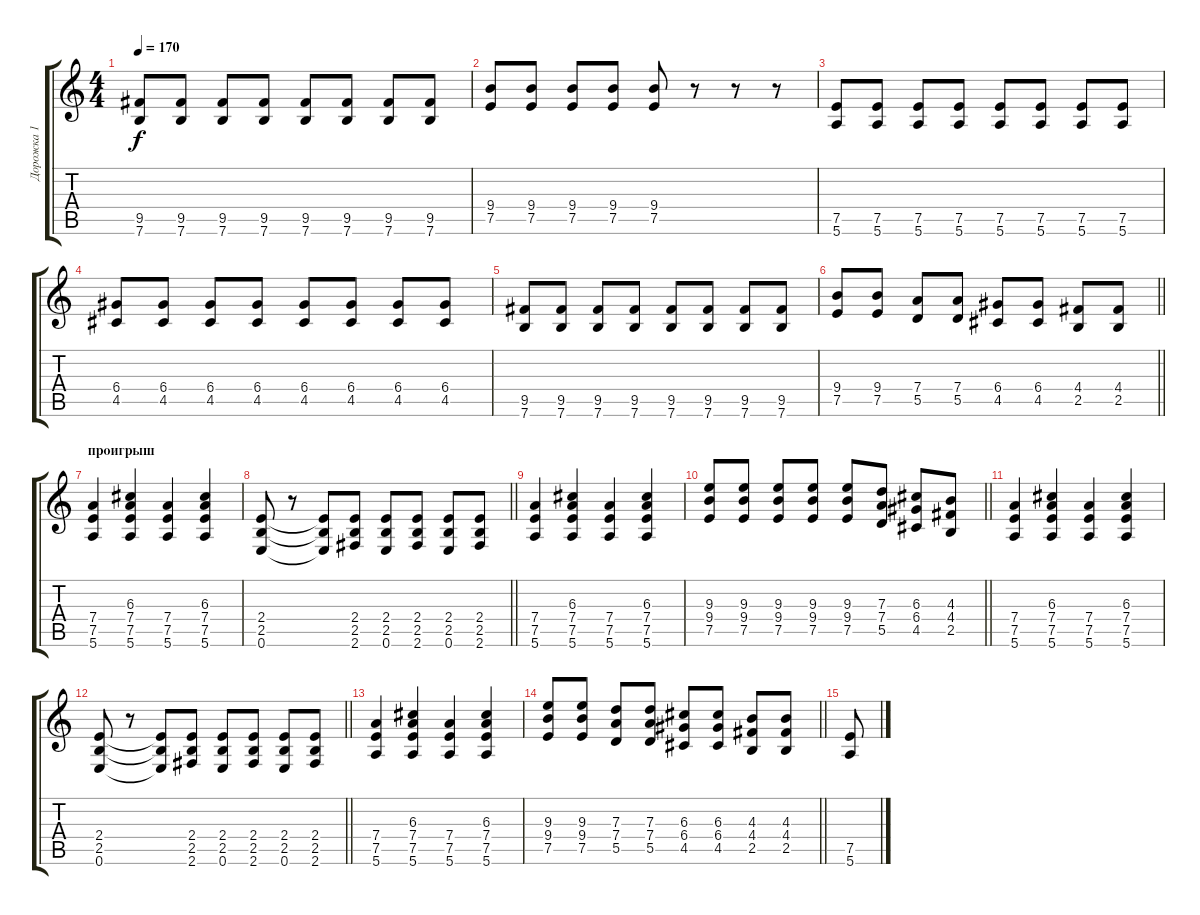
\track ("Дорожка 1" "Дорожка 1") {instrument distortionguitar}
\staff {score tabs}
\tuning (E4 B3 G3 D3 A2 E2) {hide}
\ts (4 4)
\tempo 170
\clef g2
\ks c
(9.5 7.6).8{dy f} (9.5 7.6).8 (9.5 7.6).8 (9.5 7.6).8 (9.5 7.6).8 (9.5 7.6).8 (9.5 7.6).8 (9.5 7.6).8 |
(9.4 7.5).8 (9.4 7.5).8 (9.4 7.5).8 (9.4 7.5).8 (9.4 7.5).8 r.8 r.8 r.8 |
(7.5 5.6).8 (7.5 5.6).8 (7.5 5.6).8 (7.5 5.6).8 (7.5 5.6).8 (7.5 5.6).8 (7.5 5.6).8 (7.5 5.6).8 |
(6.4 4.5).8 (6.4 4.5).8 (6.4 4.5).8 (6.4 4.5).8 (6.4 4.5).8 (6.4 4.5).8 (6.4 4.5).8 (6.4 4.5).8 |
(9.5 7.6).8 (9.5 7.6).8 (9.5 7.6).8 (9.5 7.6).8 (9.5 7.6).8 (9.5 7.6).8 (9.5 7.6).8 (9.5 7.6).8 |
\barLineRight lightlight
(9.4 7.5).8 (9.4 7.5).8 (7.4 5.5).8 (7.4 5.5).8 (6.4 4.5).8 (6.4 4.5).8 (4.4 2.5).8 (4.4 2.5).8 |
\section ("" "проигрыш")
(7.4 7.5 5.6).4 (6.3 7.4 7.5 5.6).4 (7.4 7.5 5.6).4 (6.3 7.4 7.5 5.6).4 |
\barLineRight lightlight
(2.4 2.5 0.6).8 r.8 (2.4{t} 2.5{t} 0.6{t}).8 (2.4 2.5 2.6).8 (2.4 2.5 0.6).8 (2.4 2.5 2.6).8 (2.4 2.5 0.6).8 (2.4 2.5 2.6).8 |
(7.4 7.5 5.6).4 (6.3 7.4 7.5 5.6).4 (7.4 7.5 5.6).4 (6.3 7.4 7.5 5.6).4 |
\barLineRight lightlight
(9.3 9.4 7.5).8 (9.3 9.4 7.5).8 (9.3 9.4 7.5).8 (9.3 9.4 7.5).8 (9.3 9.4 7.5).8 (7.3 7.4 5.5).8 (6.3 6.4 4.5).8 (4.3 4.4 2.5).8 |
(7.4 7.5 5.6).4 (6.3 7.4 7.5 5.6).4 (7.4 7.5 5.6).4 (6.3 7.4 7.5 5.6).4 |
\barLineRight lightlight
(2.4 2.5 0.6).8 r.8 (2.4{t} 2.5{t} 0.6{t}).8 (2.4 2.5 2.6).8 (2.4 2.5 0.6).8 (2.4 2.5 2.6).8 (2.4 2.5 0.6).8 (2.4 2.5 2.6).8 |
(7.4 7.5 5.6).4 (6.3 7.4 7.5 5.6).4 (7.4 7.5 5.6).4 (6.3 7.4 7.5 5.6).4 |
\barLineRight lightlight
(9.3 9.4 7.5).8 (9.3 9.4 7.5).8 (7.3 7.4 5.5).8 (7.3 7.4 5.5).8 (6.3 6.4 4.5).8 (6.3 6.4 4.5).8 (4.3 4.4 2.5).8 (4.3 4.4 2.5).8 |
(7.5 5.6).8
